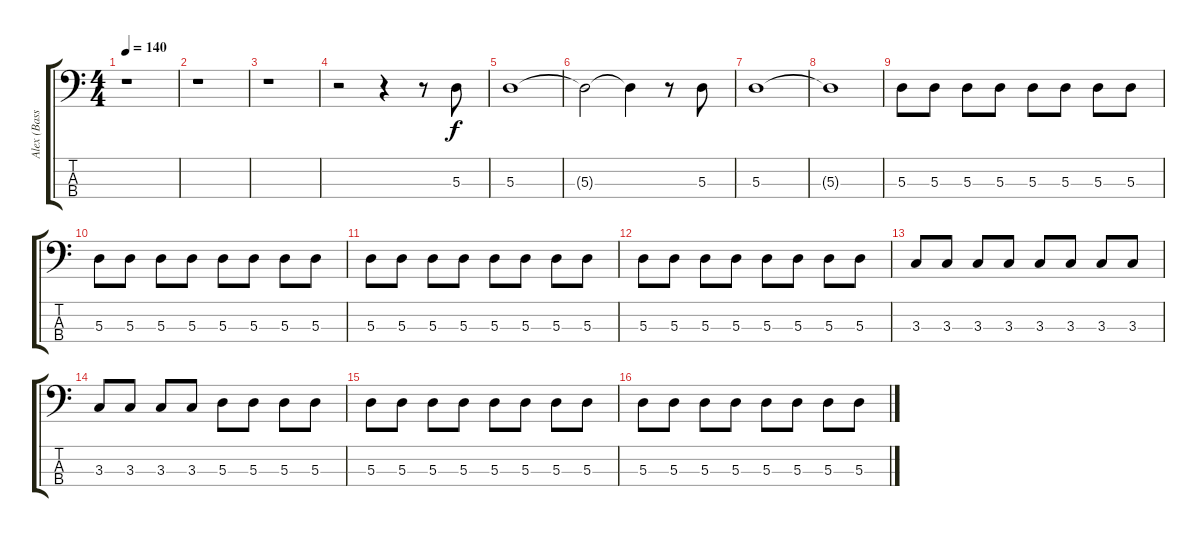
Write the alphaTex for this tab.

\track ("Alex (Bass)" "Alex (Bass") {instrument electricbassfinger}
\staff {score tabs}
\tuning (G2 D2 A1 E1) {hide}
\ts (4 4)
\tempo 140
\clef f4
\ks c
r.1{dy f instrument electricbassfinger} |
r.1 |
r.1 |
r.2 r.4 r.8 5.3.8 |
5.3.1 |
5.3{t}.2 5.3{t}.4 r.8 5.3.8 |
5.3.1 |
5.3{t}.1 |
5.3.8 5.3.8 5.3.8 5.3.8 5.3.8 5.3.8 5.3.8 5.3.8 |
5.3.8 5.3.8 5.3.8 5.3.8 5.3.8 5.3.8 5.3.8 5.3.8 |
5.3.8 5.3.8 5.3.8 5.3.8 5.3.8 5.3.8 5.3.8 5.3.8 |
5.3.8 5.3.8 5.3.8 5.3.8 5.3.8 5.3.8 5.3.8 5.3.8 |
3.3.8 3.3.8 3.3.8 3.3.8 3.3.8 3.3.8 3.3.8 3.3.8 |
3.3.8 3.3.8 3.3.8 3.3.8 5.3.8 5.3.8 5.3.8 5.3.8 |
5.3.8 5.3.8 5.3.8 5.3.8 5.3.8 5.3.8 5.3.8 5.3.8 |
5.3.8 5.3.8 5.3.8 5.3.8 5.3.8 5.3.8 5.3.8 5.3.8
